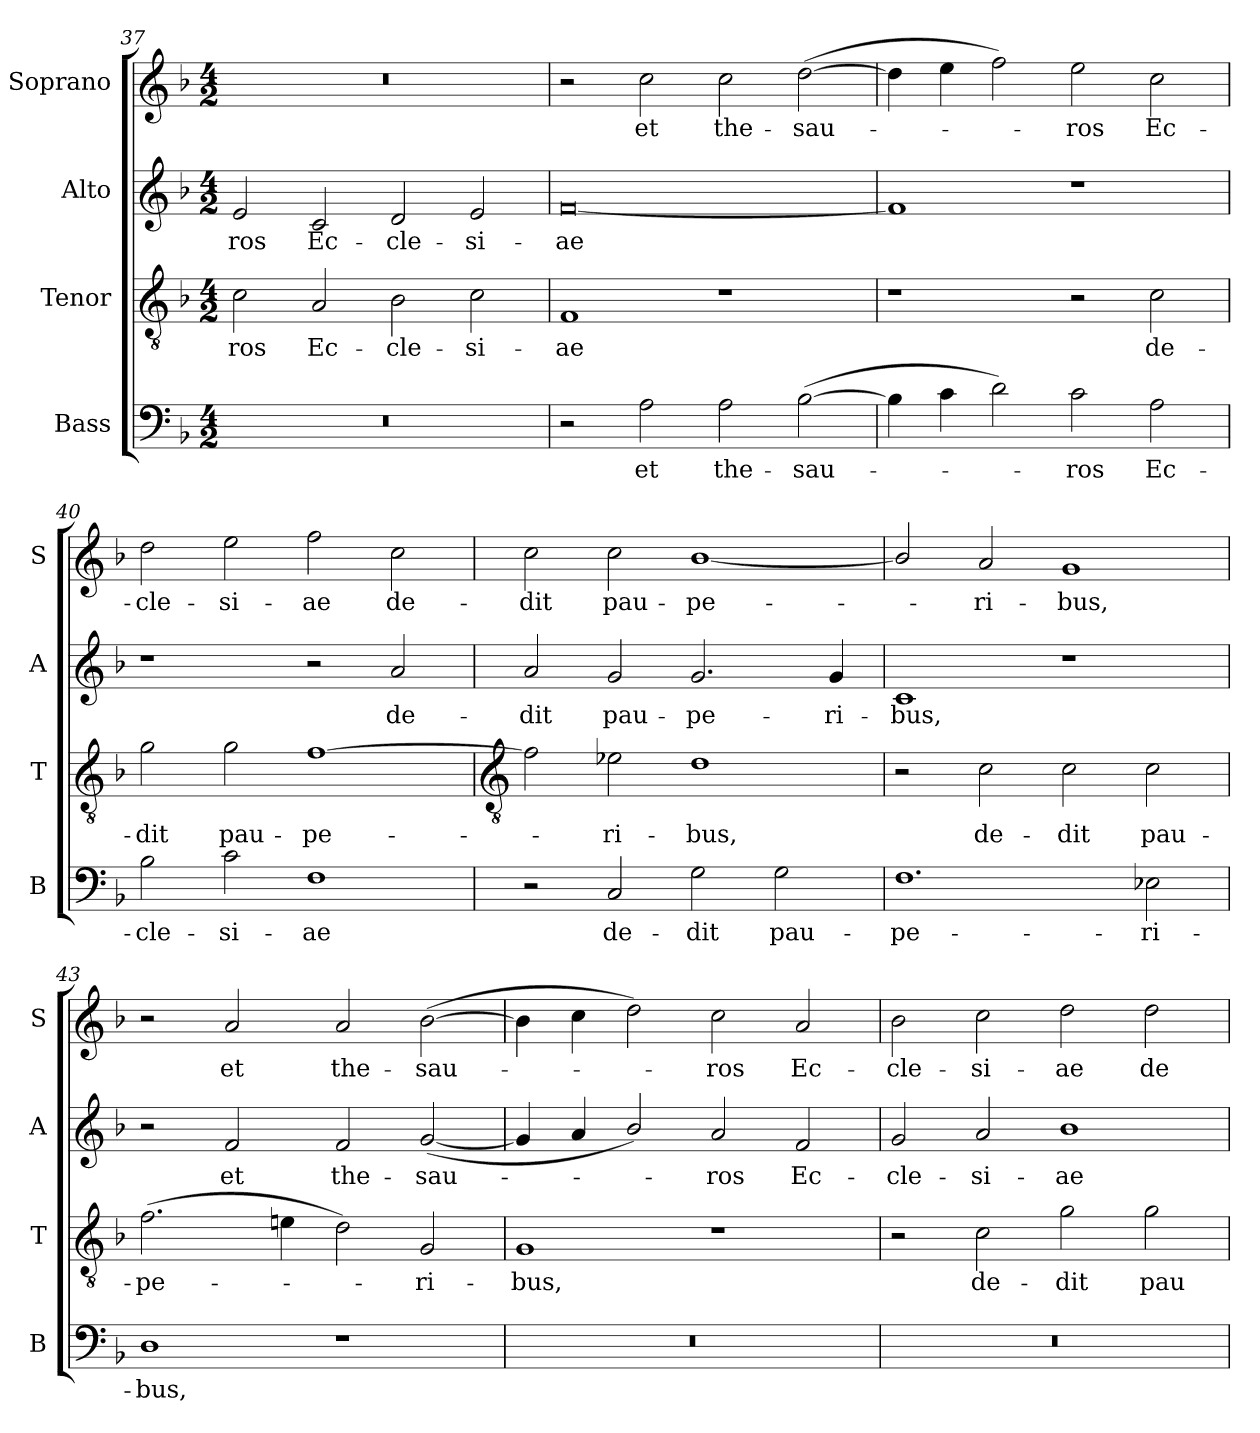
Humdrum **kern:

**kern	**text	**kern	**text	**kern	**text	**kern	**text
*part4	*part4	*part3	*part3	*part2	*part2	*part1	*part1
*staff4	*staff4	*staff3	*staff3	*staff2	*staff2	*staff1	*staff1
*I"Bass	*	*I"Tenor	*	*I"Alto	*	*I"Soprano	*
*I'B	*	*I'T	*	*I'A	*	*I'S	*
*clefF4	*	*clefGv2	*	*clefG2	*	*clefG2	*
*k[b-]	*	*k[b-]	*	*k[b-]	*	*k[b-]	*
*F:	*	*F:	*	*F:	*	*F:	*
*M4/2	*	*M4/2	*	*M4/2	*	*M4/2	*
=37	=37	=37	=37	=37	=37	=37	=37
!	!	!	!LO:LY:b	!	!LO:LY:b	!	!
0r	.	2c	ros	2e	ros	0r	.
!	!	!	!LO:LY:b	!	!LO:LY:b	!	!
.	.	2A	Ec-	2c	Ec-	.	.
!	!	!	!LO:LY:b	!	!LO:LY:b	!	!
.	.	2B-	-cle-	2d	-cle-	.	.
!	!	!	!LO:LY:b	!	!LO:LY:b	!	!
.	.	2c	-si-	2e	-si-	.	.
=38	=38	=38	=38	=38	=38	=38	=38
!	!	!	!LO:LY:b	!	!LO:LY:b	!	!
2r	.	1F	-ae	[0f	-ae	2r	.
!	!LO:LY:b	!	!	!	!	!	!LO:LY:b
2A	et	.	.	.	.	2cc	et
!	!LO:LY:b	!	!	!	!	!	!LO:LY:b
2A	the-	1r	.	.	.	2cc	the-
!	!LO:LY:b	!	!	!	!	!	!LO:LY:b
(>[2B-	-sau-	.	.	.	.	(>[2dd	-sau-
=39	=39	=39	=39	=39	=39	=39	=39
4B-]	.	1r	.	1f]	.	4dd]	.
4c	.	.	.	.	.	4ee	.
2d)	.	.	.	.	.	2ff)	.
!	!LO:LY:b	!	!	!	!	!	!LO:LY:b
2c	ros	2r	.	1r	.	2ee	ros
!	!LO:LY:b	!	!LO:LY:b	!	!	!	!LO:LY:b
2A	Ec-	2c	de-	.	.	2cc	Ec-
=40	=40	=40	=40	=40	=40	=40	=40
!	!LO:LY:b	!	!LO:LY:b	!	!	!	!LO:LY:b
2B-	-cle-	2g	-dit	1r	.	2dd	-cle-
!	!LO:LY:b	!	!LO:LY:b	!	!	!	!LO:LY:b
2c	-si-	2g	pau-	.	.	2ee	-si-
!	!LO:LY:b	!	!LO:LY:b	!	!	!	!LO:LY:b
1F	-ae	[1f	-pe-	2r	.	2ff	-ae
!	!	!	!	!	!LO:LY:b	!	!LO:LY:b
.	.	.	.	2a	de-	2cc	de-
!!LO:LB:g=z
=41	=41	=41	=41	=41	=41	=41	=41
*	*	*clefGv2	*	*	*	*	*
!	!	!	!	!	!LO:LY:b	!	!LO:LY:b
2r	.	2f]	.	2a	-dit	2cc	-dit
!	!LO:LY:b	!	!LO:LY:b	!	!LO:LY:b	!	!LO:LY:b
2C	de-	2e-X	ri-	2g	pau-	2cc	pau-
!	!LO:LY:b	!	!LO:LY:b	!	!LO:LY:b	!	!LO:LY:b
2G	-dit	1d	-bus,	2.g	-pe-	[1b-/	-pe-
!	!LO:LY:b	!	!	!	!	!	!
2G	pau-	.	.	.	.	.	.
!	!	!	!	!	!LO:LY:b	!	!
.	.	.	.	4g	-ri-	.	.
=42	=42	=42	=42	=42	=42	=42	=42
!	!LO:LY:b	!	!	!	!LO:LY:b	!	!
1.F	-pe-	2r	.	1c	-bus,	2b-/]	.
!	!	!	!LO:LY:b	!	!	!	!LO:LY:b
.	.	2c	de-	.	.	2a	ri-
!	!	!	!LO:LY:b	!	!	!	!LO:LY:b
.	.	2c	-dit	1r	.	1g	-bus,
!	!LO:LY:b	!	!LO:LY:b	!	!	!	!
2E-X	-ri-	2c	pau-	.	.	.	.
=43	=43	=43	=43	=43	=43	=43	=43
!	!LO:LY:b	!	!LO:LY:b	!	!	!	!
1D	-bus,	(>2.f	-pe-	2r	.	2r	.
!	!	!	!	!	!LO:LY:b	!	!LO:LY:b
.	.	.	.	2f	et	2a	et
.	.	4en	.	.	.	.	.
!	!	!	!	!	!LO:LY:b	!	!LO:LY:b
1r	.	2d)	.	2f	the-	2a	the-
!	!	!	!LO:LY:b	!	!LO:LY:b	!	!LO:LY:b
.	.	2G	ri-	(<[2g	-sau-	(>[2b-	-sau-
=44	=44	=44	=44	=44	=44	=44	=44
!	!	!	!LO:LY:b	!	!	!	!
0r	.	1G	-bus,	4g]	.	4b-]	.
.	.	.	.	4a	.	4cc	.
.	.	.	.	2b-/)	.	2dd)	.
!	!	!	!	!	!LO:LY:b	!	!LO:LY:b
.	.	1r	.	2a	ros	2cc	ros
!	!	!	!	!	!LO:LY:b	!	!LO:LY:b
.	.	.	.	2f	Ec-	2a	Ec-
=45	=45	=45	=45	=45	=45	=45	=45
!	!	!	!	!	!LO:LY:b	!	!LO:LY:b
0r	.	2r	.	2g	-cle-	2b-	-cle-
!	!	!	!LO:LY:b	!	!LO:LY:b	!	!LO:LY:b
.	.	2c	de-	2a	-si-	2cc	-si-
!	!	!	!LO:LY:b	!	!LO:LY:b	!	!LO:LY:b
.	.	2g	-dit	1b-	-ae	2dd	-ae
!	!	!	!LO:LY:b	!	!	!	!LO:LY:b
.	.	2g	pau-	.	.	2dd	de-
=	=	=	=	=	=	=	=
*-	*-	*-	*-	*-	*-	*-	*-
